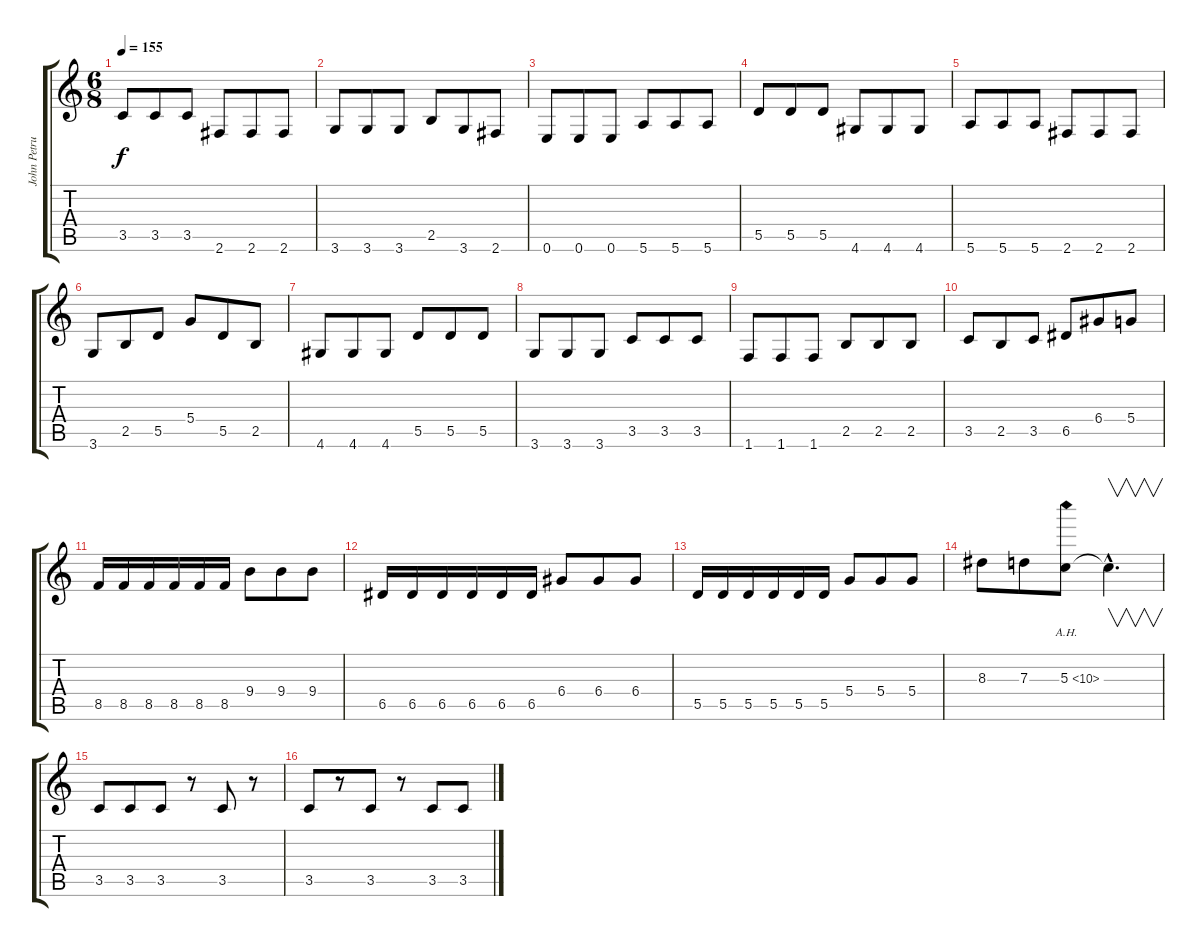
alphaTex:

\track ("John Petrucci - 6 Strings Guitar" "John Petru") {instrument distortionguitar}
\staff {score tabs}
\tuning (E4 B3 G3 D3 A2 E2) {hide}
\ts (6 8)
\tempo 155
\clef g2
\ks c
3.5.8{dy f} 3.5.8 3.5.8 2.6.8 2.6.8 2.6.8 |
3.6.8 3.6.8 3.6.8 2.5.8 3.6.8 2.6.8 |
0.6.8 0.6.8 0.6.8 5.6.8 5.6.8 5.6.8 |
5.5.8 5.5.8 5.5.8 4.6.8 4.6.8 4.6.8 |
5.6.8 5.6.8 5.6.8 2.6.8 2.6.8 2.6.8 |
3.6.8 2.5.8 5.5.8 5.4.8 5.5.8 2.5.8 |
4.6.8 4.6.8 4.6.8 5.5.8 5.5.8 5.5.8 |
3.6.8 3.6.8 3.6.8 3.5.8 3.5.8 3.5.8 |
1.6.8 1.6.8 1.6.8 2.5.8 2.5.8 2.5.8 |
3.5.8 2.5.8 3.5.8 6.5.8 6.4.8 5.4.8 |
8.5.16 8.5.16 8.5.16 8.5.16 8.5.16 8.5.16 9.4.8 9.4.8 9.4.8 |
6.5.16 6.5.16 6.5.16 6.5.16 6.5.16 6.5.16 6.4.8 6.4.8 6.4.8 |
5.5.16 5.5.16 5.5.16 5.5.16 5.5.16 5.5.16 5.4.8 5.4.8 5.4.8 |
8.3.8 7.3.8 5.3{ah 5}.8 5.3{hac t}.4{v d} |
3.5.8 3.5.8 3.5.8 r.8 3.5.8 r.8 |
3.5.8 r.8 3.5.8 r.8 3.5.8 3.5.8
